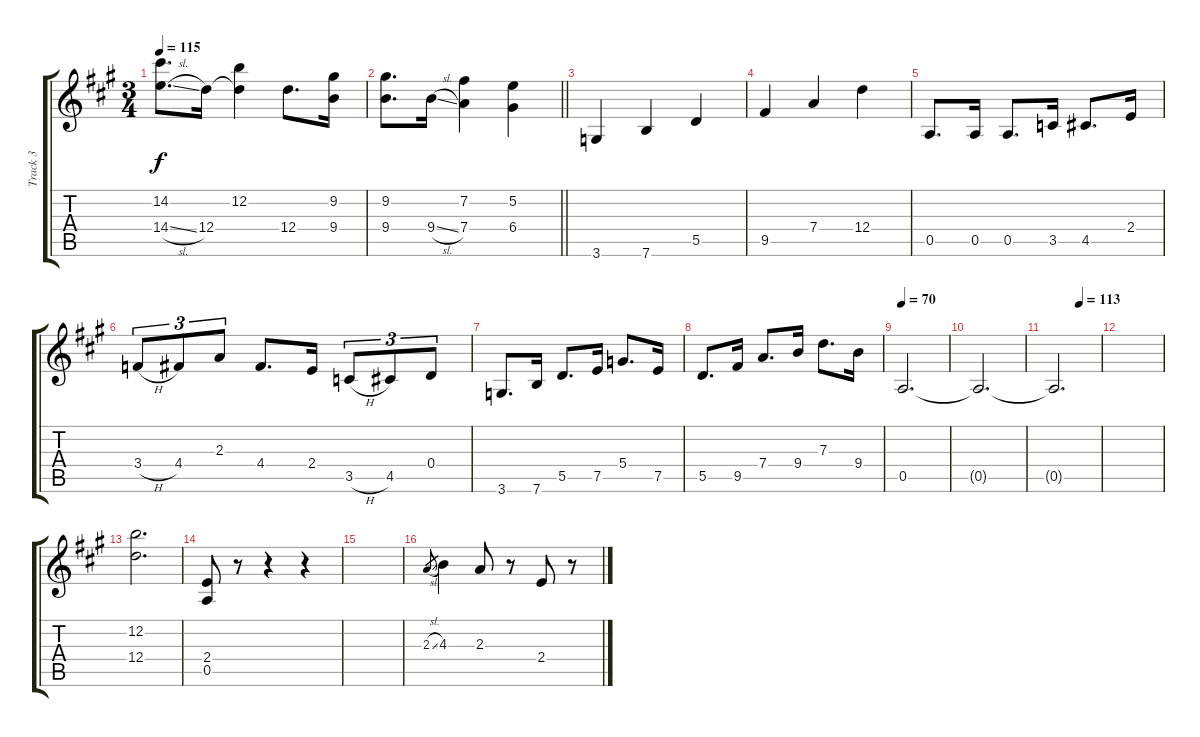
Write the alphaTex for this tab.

\track ("Track 3" "Track 3") {instrument electricguitarclean}
\staff {score tabs}
\tuning (E4 B3 G3 D3 A2 E2) {hide}
\ts (3 4)
\tempo 115
\clef g2
\ks a
(14.2 14.4{sl t}).8{d dy f} 12.4.16 (12.2 12.4{t}).4 12.4.8{d} (9.2 9.4).16 |
\barLineRight lightlight
(9.2 9.4).8{d} 9.4{sl}.16 (7.2 7.4).4 (5.2 6.4).4 |
3.6.4 7.6.4 5.5.4 |
9.5.4 7.4.4 12.4.4 |
0.5.8{d} 0.5.16 0.5.8{d} 3.5.16 4.5.8{d} 2.4.16 |
3.4{h}.8{tu (3 2)} 4.4.8{tu (3 2)} 2.3.8{tu (3 2)} 4.4.8{d} 2.4.16 3.5{h}.8{tu (3 2)} 4.5.8{tu (3 2)} 0.4.8{tu (3 2)} |
3.6.8{d} 7.6.16 5.5.8{d} 7.5.16 5.4.8{d} 7.5.16 |
5.5.8{d} 9.5.16 7.4.8{d} 9.4.16 7.3.8{d} 9.4.16 |
\tempo 70
0.5.2{d} |
0.5{t}.2{d} |
\tempo (113 0.5555555555555556)
0.5{t}.2{d} |
|
(12.2 12.4).2{d} |
(2.4 0.5).8 r.8 r.4 r.4 |
|
2.3{sl}.8{gr} 4.3.4 2.3.8 r.8 2.4.8 r.8
